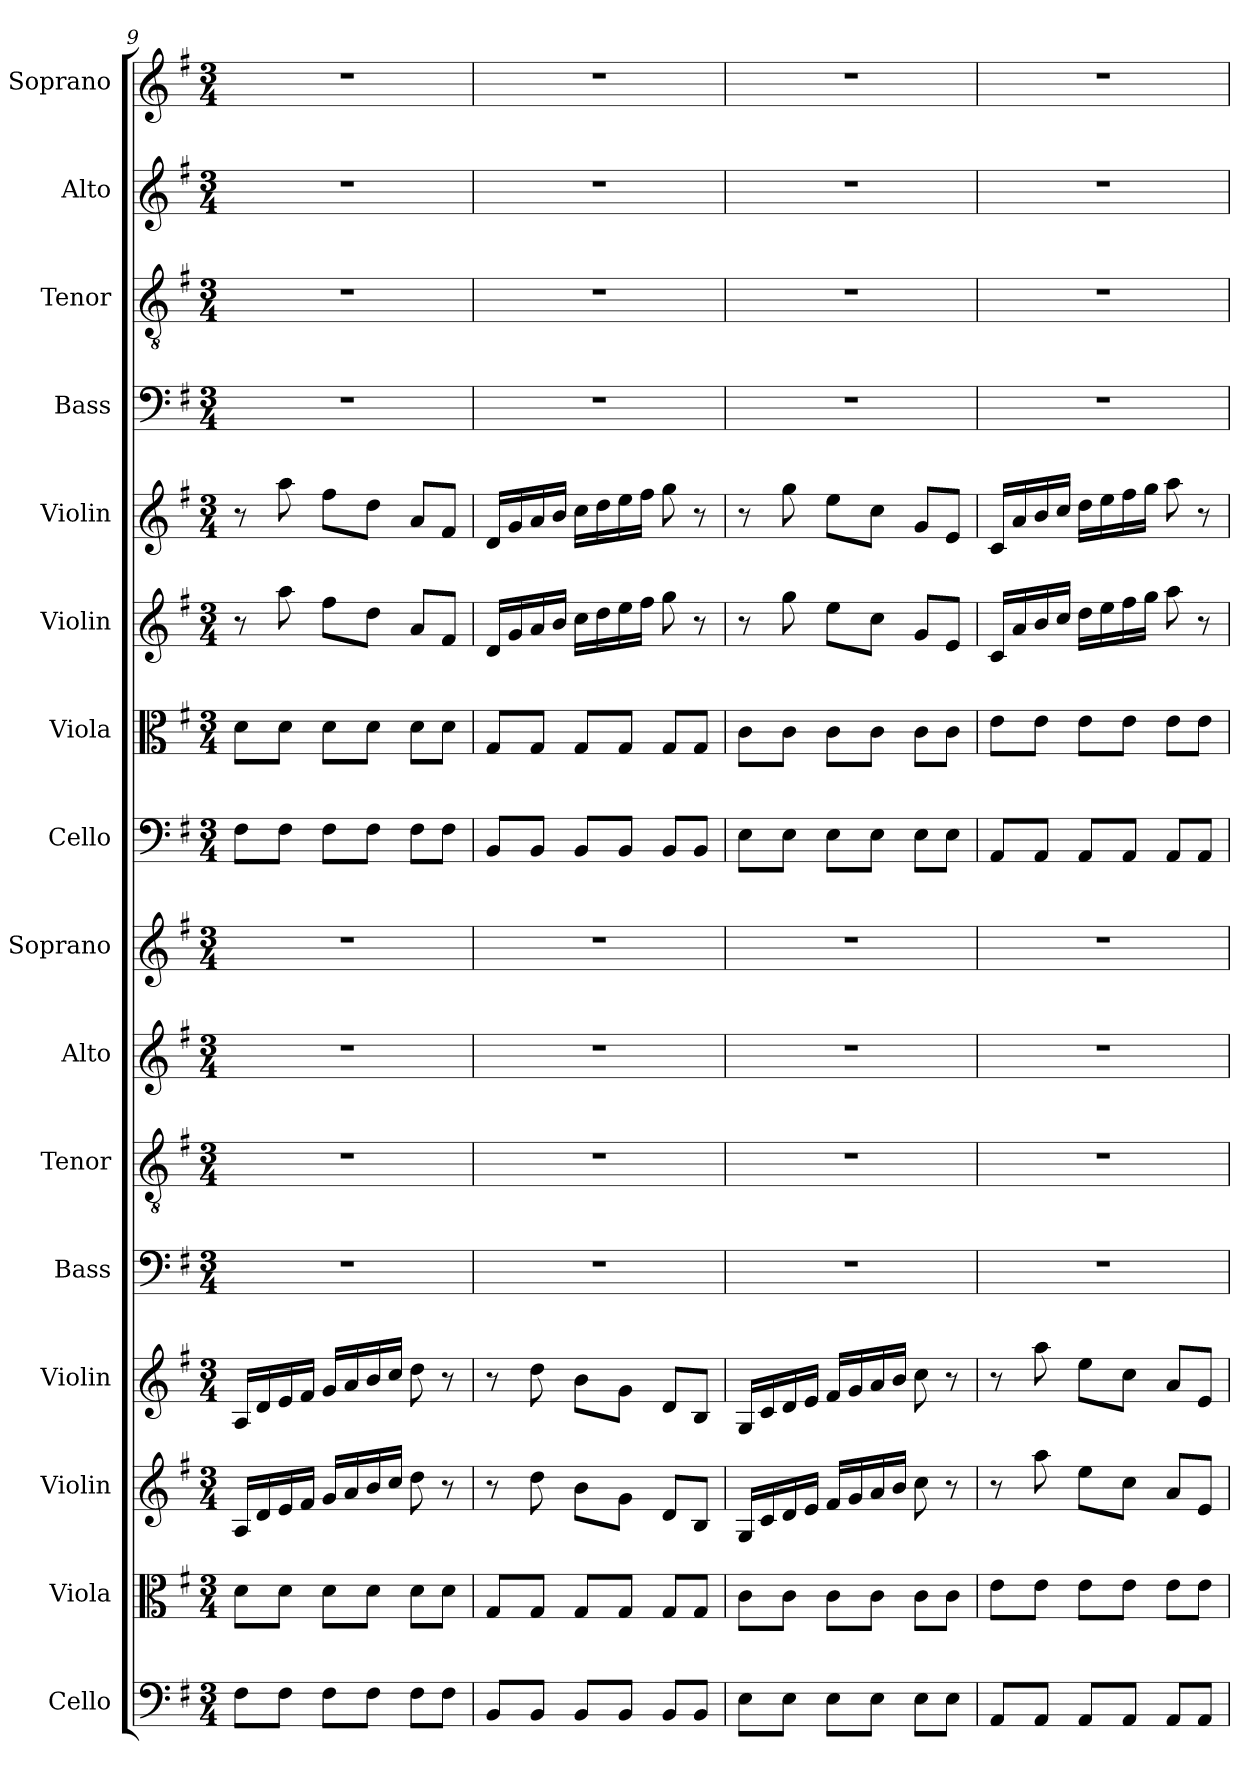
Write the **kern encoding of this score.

**kern	**kern	**kern	**kern	**kern	**kern	**kern	**kern	**kern	**kern	**kern	**kern	**kern	**kern	**kern	**kern
*part16	*part15	*part14	*part13	*part12	*part11	*part10	*part9	*part8	*part7	*part6	*part5	*part4	*part3	*part2	*part1
*staff16	*staff15	*staff14	*staff13	*staff12	*staff11	*staff10	*staff9	*staff8	*staff7	*staff6	*staff5	*staff4	*staff3	*staff2	*staff1
*I"Cello	*I"Viola	*I"Violin	*I"Violin	*I"Bass	*I"Tenor	*I"Alto	*I"Soprano	*I"Cello	*I"Viola	*I"Violin	*I"Violin	*I"Bass	*I"Tenor	*I"Alto	*I"Soprano
*	*I'Vla.	*I'Vln.	*I'Vln.	*I'B	*I'T	*I'A	*I'S	*	*I'Vla.	*I'Vln.	*I'Vln.	*I'B	*I'T	*I'A	*I'S
*clefF4	*clefC3	*clefG2	*clefG2	*clefF4	*clefGv2	*clefG2	*clefG2	*clefF4	*clefC3	*clefG2	*clefG2	*clefF4	*clefGv2	*clefG2	*clefG2
*k[f#]	*k[f#]	*k[f#]	*k[f#]	*k[f#]	*k[f#]	*k[f#]	*k[f#]	*k[f#]	*k[f#]	*k[f#]	*k[f#]	*k[f#]	*k[f#]	*k[f#]	*k[f#]
*e:	*e:	*e:	*e:	*e:	*e:	*e:	*e:	*e:	*e:	*e:	*e:	*e:	*e:	*e:	*e:
*M3/4	*M3/4	*M3/4	*M3/4	*M3/4	*M3/4	*M3/4	*M3/4	*M3/4	*M3/4	*M3/4	*M3/4	*M3/4	*M3/4	*M3/4	*M3/4
=9	=9	=9	=9	=9	=9	=9	=9	=9	=9	=9	=9	=9	=9	=9	=9
8F#\L	8d\L	16A/LL	16A/LL	2.r	2.r	2.r	2.r	8F#\L	8d\L	8r	8r	2.r	2.r	2.r	2.r
.	.	16d/	16d/	.	.	.	.	.	.	.	.	.	.	.	.
8F#\J	8d\J	16e/	16e/	.	.	.	.	8F#\J	8d\J	8aa\	8aa\	.	.	.	.
.	.	16f#/JJ	16f#/JJ	.	.	.	.	.	.	.	.	.	.	.	.
8F#\L	8d\L	16g/LL	16g/LL	.	.	.	.	8F#\L	8d\L	8ff#\L	8ff#\L	.	.	.	.
.	.	16a/	16a/	.	.	.	.	.	.	.	.	.	.	.	.
8F#\J	8d\J	16b/	16b/	.	.	.	.	8F#\J	8d\J	8dd\J	8dd\J	.	.	.	.
.	.	16cc/JJ	16cc/JJ	.	.	.	.	.	.	.	.	.	.	.	.
8F#\L	8d\L	8dd\	8dd\	.	.	.	.	8F#\L	8d\L	8a/L	8a/L	.	.	.	.
8F#\J	8d\J	8r	8r	.	.	.	.	8F#\J	8d\J	8f#/J	8f#/J	.	.	.	.
=10	=10	=10	=10	=10	=10	=10	=10	=10	=10	=10	=10	=10	=10	=10	=10
8BB/L	8G/L	8r	8r	2.r	2.r	2.r	2.r	8BB/L	8G/L	16d/LL	16d/LL	2.r	2.r	2.r	2.r
.	.	.	.	.	.	.	.	.	.	16g/	16g/	.	.	.	.
8BB/J	8G/J	8dd\	8dd\	.	.	.	.	8BB/J	8G/J	16a/	16a/	.	.	.	.
.	.	.	.	.	.	.	.	.	.	16b/JJ	16b/JJ	.	.	.	.
8BB/L	8G/L	8b\L	8b\L	.	.	.	.	8BB/L	8G/L	16cc\LL	16cc\LL	.	.	.	.
.	.	.	.	.	.	.	.	.	.	16dd\	16dd\	.	.	.	.
8BB/J	8G/J	8g\J	8g\J	.	.	.	.	8BB/J	8G/J	16ee\	16ee\	.	.	.	.
.	.	.	.	.	.	.	.	.	.	16ff#\JJ	16ff#\JJ	.	.	.	.
8BB/L	8G/L	8d/L	8d/L	.	.	.	.	8BB/L	8G/L	8gg\	8gg\	.	.	.	.
8BB/J	8G/J	8B/J	8B/J	.	.	.	.	8BB/J	8G/J	8r	8r	.	.	.	.
=11	=11	=11	=11	=11	=11	=11	=11	=11	=11	=11	=11	=11	=11	=11	=11
8E\L	8c\L	16G/LL	16G/LL	2.r	2.r	2.r	2.r	8E\L	8c\L	8r	8r	2.r	2.r	2.r	2.r
.	.	16c/	16c/	.	.	.	.	.	.	.	.	.	.	.	.
8E\J	8c\J	16d/	16d/	.	.	.	.	8E\J	8c\J	8gg\	8gg\	.	.	.	.
.	.	16e/JJ	16e/JJ	.	.	.	.	.	.	.	.	.	.	.	.
8E\L	8c\L	16f#/LL	16f#/LL	.	.	.	.	8E\L	8c\L	8ee\L	8ee\L	.	.	.	.
.	.	16g/	16g/	.	.	.	.	.	.	.	.	.	.	.	.
8E\J	8c\J	16a/	16a/	.	.	.	.	8E\J	8c\J	8cc\J	8cc\J	.	.	.	.
.	.	16b/JJ	16b/JJ	.	.	.	.	.	.	.	.	.	.	.	.
8E\L	8c\L	8cc\	8cc\	.	.	.	.	8E\L	8c\L	8g/L	8g/L	.	.	.	.
8E\J	8c\J	8r	8r	.	.	.	.	8E\J	8c\J	8e/J	8e/J	.	.	.	.
=12	=12	=12	=12	=12	=12	=12	=12	=12	=12	=12	=12	=12	=12	=12	=12
8AA/L	8e\L	8r	8r	2.r	2.r	2.r	2.r	8AA/L	8e\L	16c/LL	16c/LL	2.r	2.r	2.r	2.r
.	.	.	.	.	.	.	.	.	.	16a/	16a/	.	.	.	.
8AA/J	8e\J	8aa\	8aa\	.	.	.	.	8AA/J	8e\J	16b/	16b/	.	.	.	.
.	.	.	.	.	.	.	.	.	.	16cc/JJ	16cc/JJ	.	.	.	.
8AA/L	8e\L	8ee\L	8ee\L	.	.	.	.	8AA/L	8e\L	16dd\LL	16dd\LL	.	.	.	.
.	.	.	.	.	.	.	.	.	.	16ee\	16ee\	.	.	.	.
8AA/J	8e\J	8cc\J	8cc\J	.	.	.	.	8AA/J	8e\J	16ff#\	16ff#\	.	.	.	.
.	.	.	.	.	.	.	.	.	.	16gg\JJ	16gg\JJ	.	.	.	.
8AA/L	8e\L	8a/L	8a/L	.	.	.	.	8AA/L	8e\L	8aa\	8aa\	.	.	.	.
8AA/J	8e\J	8e/J	8e/J	.	.	.	.	8AA/J	8e\J	8r	8r	.	.	.	.
=	=	=	=	=	=	=	=	=	=	=	=	=	=	=	=
*-	*-	*-	*-	*-	*-	*-	*-	*-	*-	*-	*-	*-	*-	*-	*-
